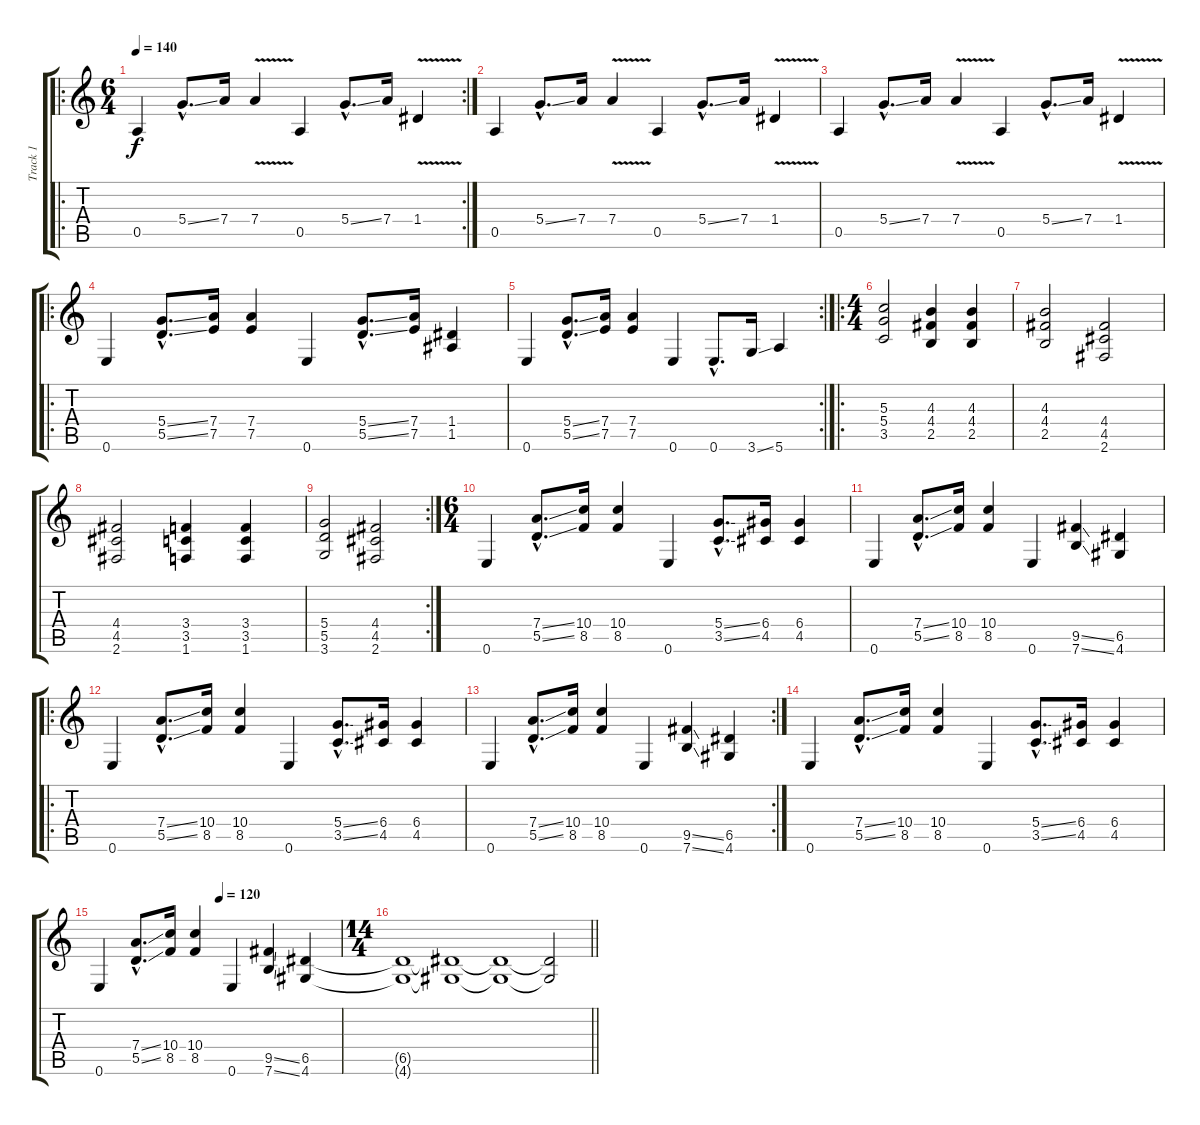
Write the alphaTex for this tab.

\track ("Track 1" "Track 1") {instrument distortionguitar}
\staff {score tabs}
\tuning (E4 B3 G3 D3 A2 E2) {hide}
\ro
\rc 2
\ts (6 4)
\tempo 140
\clef g2
\ks c
0.5.4{dy f} 5.4{ss hac}.8{d} 7.4.16 7.4{v}.4 0.5.4 5.4{ss hac}.8{d} 7.4.16 1.4{v}.4 |
0.5.4 5.4{ss hac}.8{d} 7.4.16 7.4{v}.4 0.5.4 5.4{ss hac}.8{d} 7.4.16 1.4{v}.4 |
0.5.4 5.4{ss hac}.8{d} 7.4.16 7.4{v}.4 0.5.4 5.4{ss hac}.8{d} 7.4.16 1.4{v}.4 |
\ro
0.6.4 (5.4{ss hac} 5.5{ss hac}).8{d} (7.4 7.5).16 (7.4 7.5).4 0.6.4 (5.4{ss hac} 5.5{ss hac}).8{d} (7.4 7.5).16 (1.4 1.5).4 |
\rc 2
0.6.4 (5.4{ss hac} 5.5{ss hac}).8{d} (7.4 7.5).16 (7.4 7.5).4 0.6.4 0.6{hac}.8{d} 3.6{ss}.16 5.6.4 |
\ro
\ts (4 4)
(5.3 5.4 3.5).2{volume 8} (4.3 4.4 2.5).4 (4.3 4.4 2.5).4 |
(4.3 4.4 2.5).2 (4.4 4.5 2.6).2 |
(4.4 4.5 2.6).2 (3.4 3.5 1.6).4 (3.4 3.5 1.6).4 |
\rc 2
(5.4 5.5 3.6).2 (4.4 4.5 2.6).2 |
\ts (6 4)
0.6.4 (7.4{ss hac} 5.5{ss hac}).8{d} (10.4 8.5).16 (10.4 8.5).4 0.6.4 (5.4{ss hac} 3.5{ss hac}).8{d} (6.4 4.5).16 (6.4 4.5).4 |
0.6.4 (7.4{ss hac} 5.5{ss hac}).8{d} (10.4 8.5).16 (10.4 8.5).4 0.6.4 (9.5{ss} 7.6{ss}).4 (6.5 4.6).4 |
\ro
0.6.4 (7.4{ss hac} 5.5{ss hac}).8{d} (10.4 8.5).16 (10.4 8.5).4 0.6.4 (5.4{ss hac} 3.5{ss hac}).8{d} (6.4 4.5).16 (6.4 4.5).4 |
\rc 2
0.6.4 (7.4{ss hac} 5.5{ss hac}).8{d} (10.4 8.5).16 (10.4 8.5).4 0.6.4 (9.5{ss} 7.6{ss}).4 (6.5 4.6).4 |
0.6.4 (7.4{ss hac} 5.5{ss hac}).8{d} (10.4 8.5).16 (10.4 8.5).4 0.6.4 (5.4{ss hac} 3.5{ss hac}).8{d} (6.4 4.5).16 (6.4 4.5).4 |
\tempo (120 0.5)
0.6.4 (7.4{ss hac} 5.5{ss hac}).8{d} (10.4 8.5).16 (10.4 8.5).4 0.6.4 (9.5{ss} 7.6{ss}).4 (6.5 4.6).4 |
\ts (14 4)
\barLineRight lightlight
(6.5{t} 4.6{t}).1 (6.5{t} 4.6{t}).1 (6.5{t} 4.6{t}).1 (6.5{t} 4.6{t}).2
